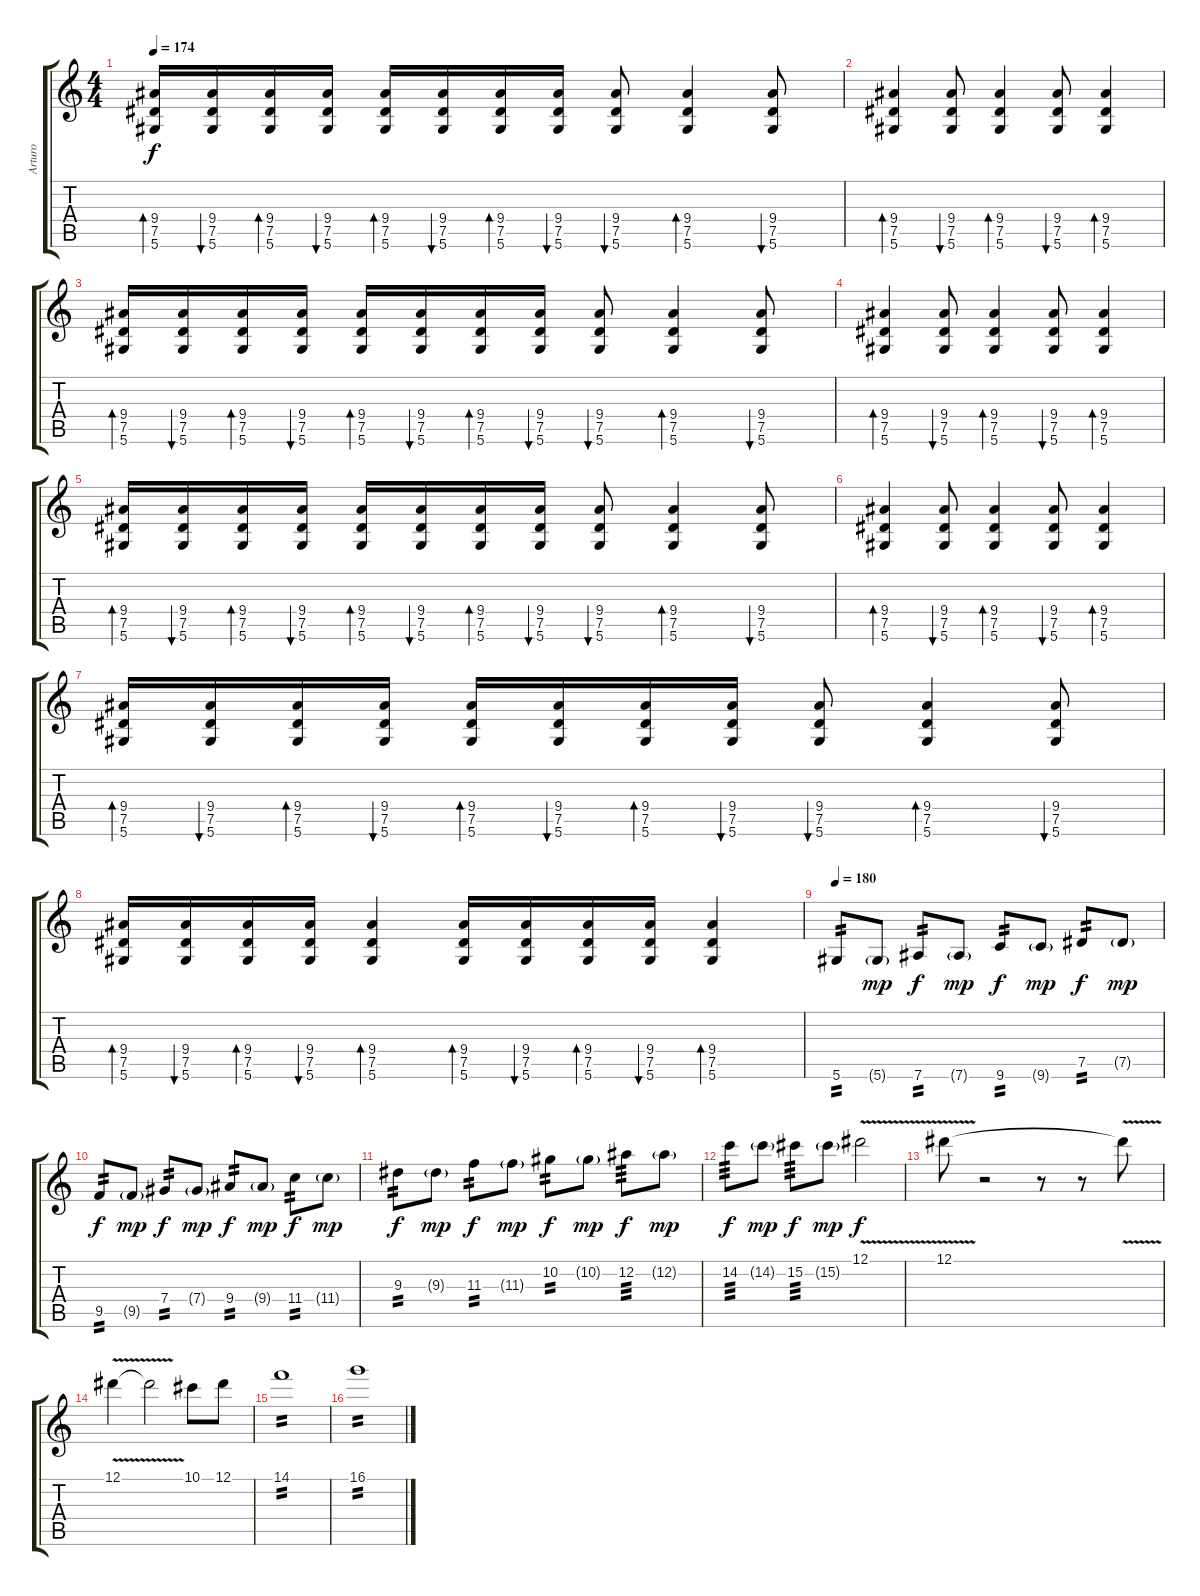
\track ("Arturo" "Arturo") {instrument overdrivenguitar}
\staff {score tabs}
\tuning (Eb4 Bb3 Gb3 Db3 Ab2 Eb2) {hide}
\ts (4 4)
\tempo 174
\clef g2
\ks c
(9.4 7.5 5.6).16{bd 60 dy f instrument overdrivenguitar} (9.4 7.5 5.6).16{bu 60} (9.4 7.5 5.6).16{bd 60} (9.4 7.5 5.6).16{bu 60} (9.4 7.5 5.6).16{bd 60} (9.4 7.5 5.6).16{bu 60} (9.4 7.5 5.6).16{bd 60} (9.4 7.5 5.6).16{bu 60} (9.4 7.5 5.6).8{bu 60} (9.4 7.5 5.6).4{bd 60} (9.4 7.5 5.6).8{bu 60} |
(9.4 7.5 5.6).4{bd 60} (9.4 7.5 5.6).8{bu 60} (9.4 7.5 5.6).4{bd 60} (9.4 7.5 5.6).8{bu 60} (9.4 7.5 5.6).4{bd 60} |
(9.4 7.5 5.6).16{bd 60} (9.4 7.5 5.6).16{bu 60} (9.4 7.5 5.6).16{bd 60} (9.4 7.5 5.6).16{bu 60} (9.4 7.5 5.6).16{bd 60} (9.4 7.5 5.6).16{bu 60} (9.4 7.5 5.6).16{bd 60} (9.4 7.5 5.6).16{bu 60} (9.4 7.5 5.6).8{bu 60} (9.4 7.5 5.6).4{bd 60} (9.4 7.5 5.6).8{bu 60} |
(9.4 7.5 5.6).4{bd 60} (9.4 7.5 5.6).8{bu 60} (9.4 7.5 5.6).4{bd 60} (9.4 7.5 5.6).8{bu 60} (9.4 7.5 5.6).4{bd 60} |
(9.4 7.5 5.6).16{bd 60} (9.4 7.5 5.6).16{bu 60} (9.4 7.5 5.6).16{bd 60} (9.4 7.5 5.6).16{bu 60} (9.4 7.5 5.6).16{bd 60} (9.4 7.5 5.6).16{bu 60} (9.4 7.5 5.6).16{bd 60} (9.4 7.5 5.6).16{bu 60} (9.4 7.5 5.6).8{bu 60} (9.4 7.5 5.6).4{bd 60} (9.4 7.5 5.6).8{bu 60} |
(9.4 7.5 5.6).4{bd 60} (9.4 7.5 5.6).8{bu 60} (9.4 7.5 5.6).4{bd 60} (9.4 7.5 5.6).8{bu 60} (9.4 7.5 5.6).4{bd 60} |
(9.4 7.5 5.6).16{bd 60} (9.4 7.5 5.6).16{bu 60} (9.4 7.5 5.6).16{bd 60} (9.4 7.5 5.6).16{bu 60} (9.4 7.5 5.6).16{bd 60} (9.4 7.5 5.6).16{bu 60} (9.4 7.5 5.6).16{bd 60} (9.4 7.5 5.6).16{bu 60} (9.4 7.5 5.6).8{bu 60} (9.4 7.5 5.6).4{bd 60} (9.4 7.5 5.6).8{bu 60} |
(9.4 7.5 5.6).16{bd 60} (9.4 7.5 5.6).16{bu 60} (9.4 7.5 5.6).16{bd 60} (9.4 7.5 5.6).16{bu 60} (9.4 7.5 5.6).4{bd 60} (9.4 7.5 5.6).16{bd 60} (9.4 7.5 5.6).16{bu 60} (9.4 7.5 5.6).16{bd 60} (9.4 7.5 5.6).16{bu 60} (9.4 7.5 5.6).4{bd 60} |
\tempo 180
5.6.8{tp 2 instrument distortionguitar} 5.6{g}.8{dy mp} 7.6.8{tp 2 dy f} 7.6{g}.8{dy mp} 9.6.8{tp 2 dy f} 9.6{g}.8{dy mp} 7.5.8{tp 2 dy f} 7.5{g}.8{dy mp} |
9.5.8{tp 2 dy f} 9.5{g}.8{dy mp} 7.4.8{tp 2 dy f} 7.4{g}.8{dy mp} 9.4.8{tp 2 dy f} 9.4{g}.8{dy mp} 11.4.8{tp 2 dy f} 11.4{g}.8{dy mp} |
9.3.8{tp 2 dy f} 9.3{g}.8{dy mp} 11.3.8{tp 2 dy f} 11.3{g}.8{dy mp} 10.2.8{tp 2 dy f} 10.2{g}.8{dy mp} 12.2.8{tp 3 dy f} 12.2{g}.8{dy mp} |
14.2.8{tp 3 dy f} 14.2{g}.8{dy mp} 15.2.8{tp 3 dy f} 15.2{g}.8{dy mp} 12.1{v}.2{dy f} |
12.1{v}.8 r.2 r.8 r.8 12.1{t}.8 |
12.1{v}.4 12.1{t}.2 10.1.8 12.1.8 |
14.1.1{tp 2} |
16.1.1{tp 2}
